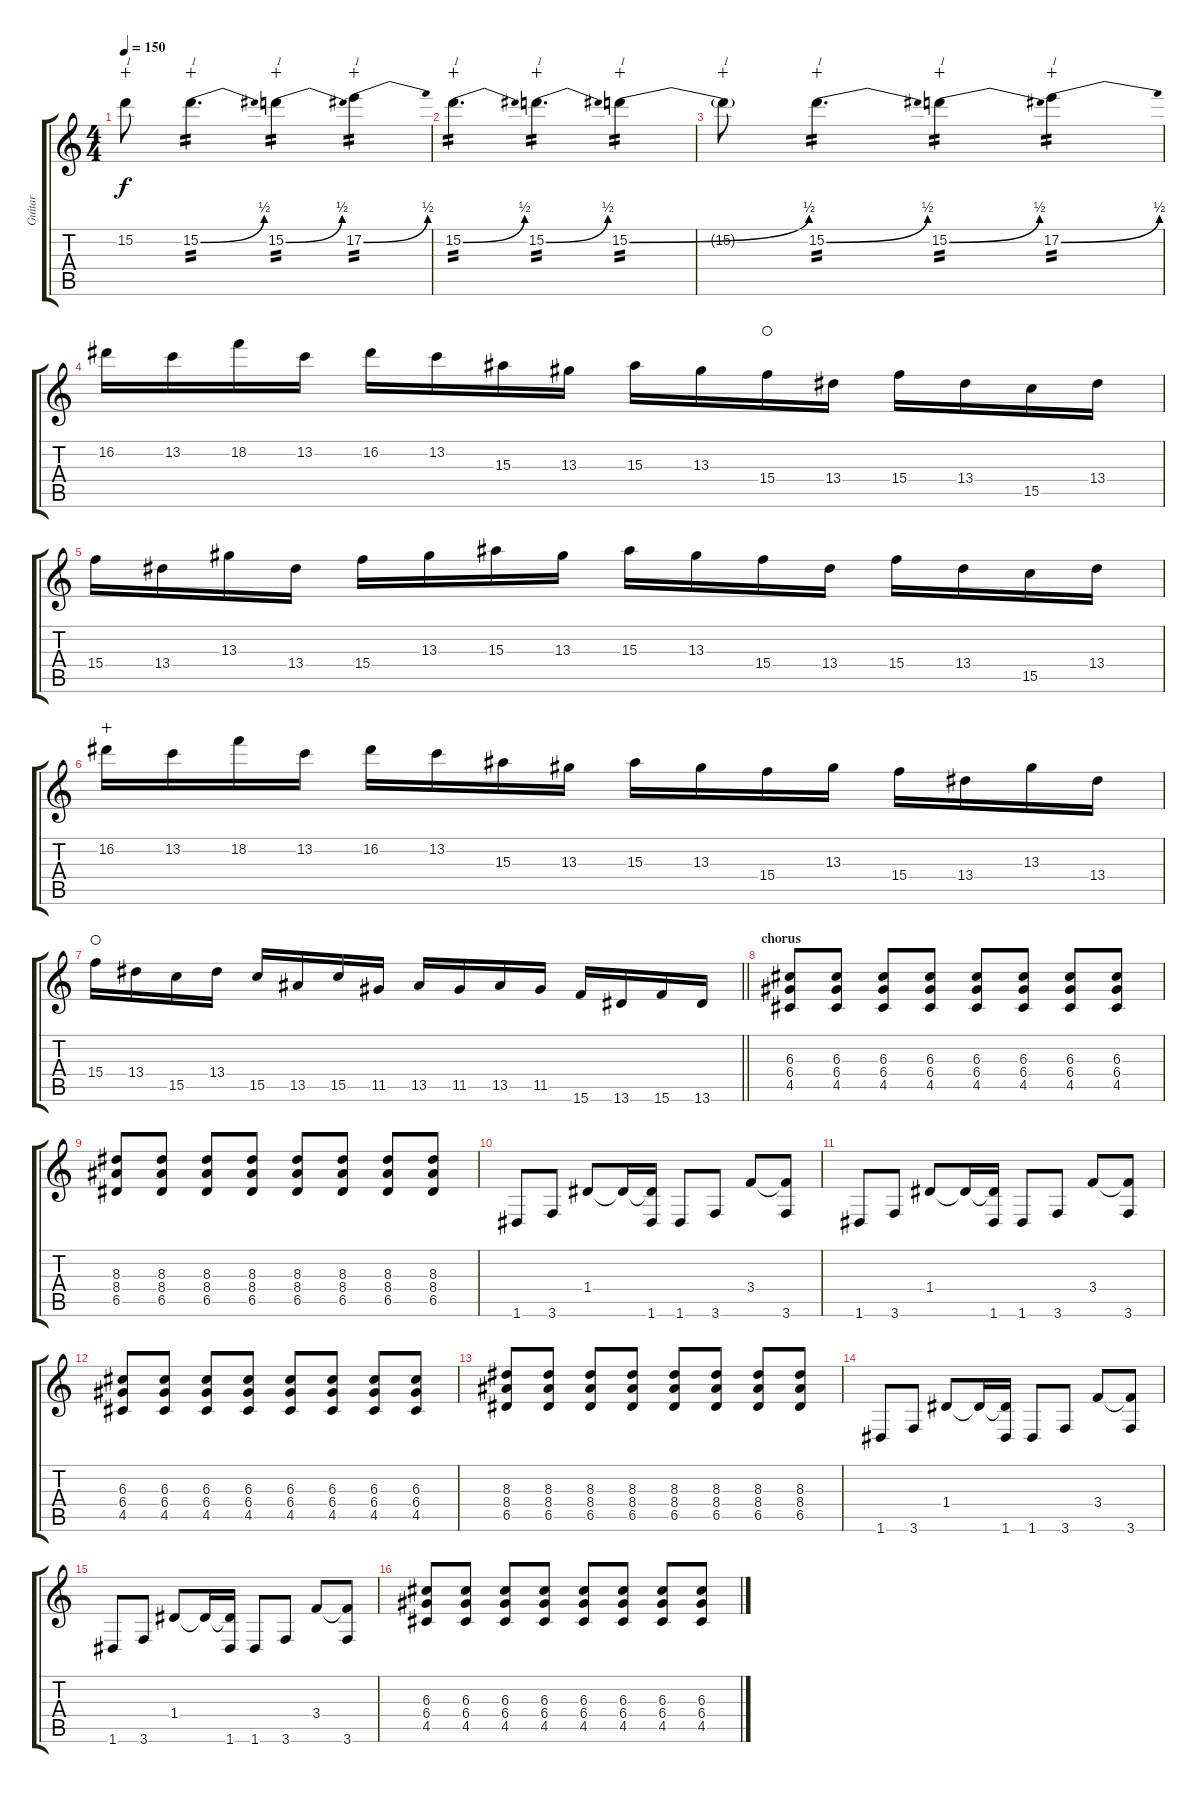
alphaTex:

\track ("Guitar" "Guitar") {instrument distortionguitar}
\staff {score tabs}
\tuning (E4 B3 G3 D3 A2 D2) {hide}
\ts (4 4)
\tempo 150
\clef g2
\ks c
15.2{t}.8{txt "1" dy f wahc} 15.2{be (bend 0 0 60 2)}.4{d txt "1" tp 2 wahc} 15.2{be (bend 0 0 60 2)}.4{txt "1" tp 2 wahc} 17.2{be (bend 0 0 60 2)}.4{txt "1" tp 2 wahc} |
15.2{be (bend 0 0 60 2)}.4{d txt "1" tp 2 wahc} 15.2{be (bend 0 0 60 2)}.4{d txt "1" tp 2 wahc} 15.2{be (bend 0 0 60 2)}.4{txt "1" tp 2 wahc} |
15.2{t}.8{txt "1" wahc} 15.2{be (bend 0 0 60 2)}.4{d txt "1" tp 2 wahc} 15.2{be (bend 0 0 60 2)}.4{txt "1" tp 2 wahc} 17.2{be (bend 0 0 60 2)}.4{txt "1" tp 2 wahc} |
16.2.16 13.2.16 18.2.16 13.2.16 16.2.16 13.2.16 15.3.16 13.3.16 15.3.16 13.3.16 15.4.16{waho} 13.4.16 15.4.16 13.4.16 15.5.16 13.4.16 |
15.4.16 13.4.16 13.3.16 13.4.16 15.4.16 13.3.16 15.3.16 13.3.16 15.3.16 13.3.16 15.4.16 13.4.16 15.4.16 13.4.16 15.5.16 13.4.16 |
16.2.16{wahc} 13.2.16 18.2.16 13.2.16 16.2.16 13.2.16 15.3.16 13.3.16 15.3.16 13.3.16 15.4.16 13.3.16 15.4.16 13.4.16 13.3.16 13.4.16 |
\barLineRight lightlight
15.4.16{waho} 13.4.16 15.5.16 13.4.16 15.5.16 13.5.16 15.5.16 11.5.16 13.5.16 11.5.16 13.5.16 11.5.16 15.6.16 13.6.16 15.6.16 13.6.16 |
\section ("" "chorus")
(6.3 6.4 4.5).8 (6.3 6.4 4.5).8 (6.3 6.4 4.5).8 (6.3 6.4 4.5).8 (6.3 6.4 4.5).8 (6.3 6.4 4.5).8 (6.3 6.4 4.5).8 (6.3 6.4 4.5).8 |
(8.3 8.4 6.5).8 (8.3 8.4 6.5).8 (8.3 8.4 6.5).8 (8.3 8.4 6.5).8 (8.3 8.4 6.5).8 (8.3 8.4 6.5).8 (8.3 8.4 6.5).8 (8.3 8.4 6.5).8 |
1.6.8 3.6.8 1.4.8 1.4{t}.16 (1.4{t} 1.6).16 1.6.8 3.6.8 3.4.8 (3.4{t} 3.6).8 |
1.6.8 3.6.8 1.4.8 1.4{t}.16 (1.4{t} 1.6).16 1.6.8 3.6.8 3.4.8 (3.4{t} 3.6).8 |
(6.3 6.4 4.5).8 (6.3 6.4 4.5).8 (6.3 6.4 4.5).8 (6.3 6.4 4.5).8 (6.3 6.4 4.5).8 (6.3 6.4 4.5).8 (6.3 6.4 4.5).8 (6.3 6.4 4.5).8 |
(8.3 8.4 6.5).8 (8.3 8.4 6.5).8 (8.3 8.4 6.5).8 (8.3 8.4 6.5).8 (8.3 8.4 6.5).8 (8.3 8.4 6.5).8 (8.3 8.4 6.5).8 (8.3 8.4 6.5).8 |
1.6.8 3.6.8 1.4.8 1.4{t}.16 (1.4{t} 1.6).16 1.6.8 3.6.8 3.4.8 (3.4{t} 3.6).8 |
1.6.8 3.6.8 1.4.8 1.4{t}.16 (1.4{t} 1.6).16 1.6.8 3.6.8 3.4.8 (3.4{t} 3.6).8 |
(6.3 6.4 4.5).8 (6.3 6.4 4.5).8 (6.3 6.4 4.5).8 (6.3 6.4 4.5).8 (6.3 6.4 4.5).8 (6.3 6.4 4.5).8 (6.3 6.4 4.5).8 (6.3 6.4 4.5).8
